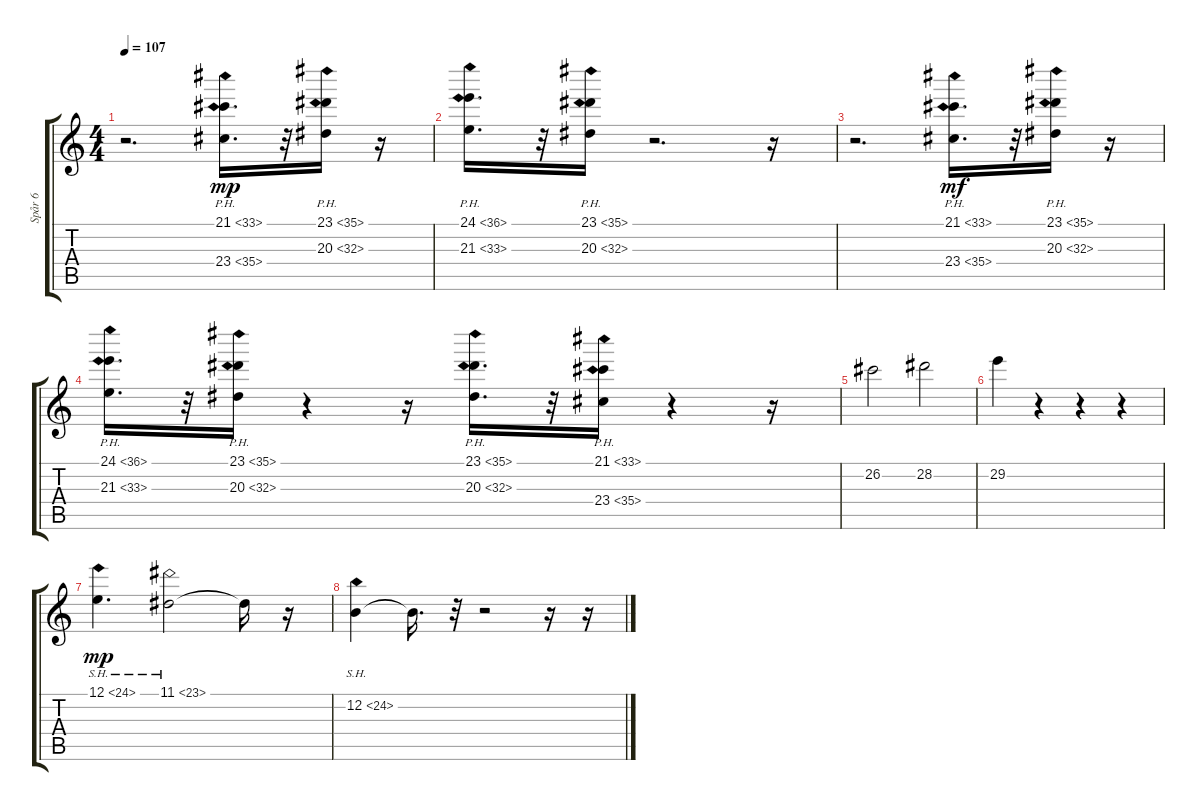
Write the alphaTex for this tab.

\track ("Spår 6" "Spår 6") {instrument fx5brightness}
\staff {score tabs}
\tuning (E4 B3 G3 D3 A2 E2) {hide}
\ts (4 4)
\tempo 107
\clef g2
\ks c
r.2{d dy mf instrument fx7echoes} (21.1{ph 12} 23.4{ph 12}).16{d dy mp} r.32 (23.1{ph 12} 20.3{ph 12}).16 r.16 |
(24.1{ph 12} 21.3{ph 12}).16{d} r.32 (23.1{ph 12} 20.3{ph 12}).16 r.2{d} r.16 |
r.2{d} (21.1{ph 12} 23.4{ph 12}).16{d dy mf} r.32 (23.1{ph 12} 20.3{ph 12}).16 r.16 |
(24.1{ph 12} 21.3{ph 12}).16{d} r.32 (23.1{ph 12} 20.3{ph 12}).16 r.4 r.16 (23.1{ph 12} 20.3{ph 12}).16{d} r.32 (21.1{ph 12} 23.4{ph 12}).16 r.4 r.16 |
26.2.2 28.2.2 |
29.2.4 r.4 r.4 r.4 |
12.1{sh 12}.4{d dy mp instrument pad1newage} 11.1{sh 12}.2 11.1{t}.16 r.16 |
12.2{sh 12}.4 12.2{t}.16{d} r.32 r.2 r.16 r.16
